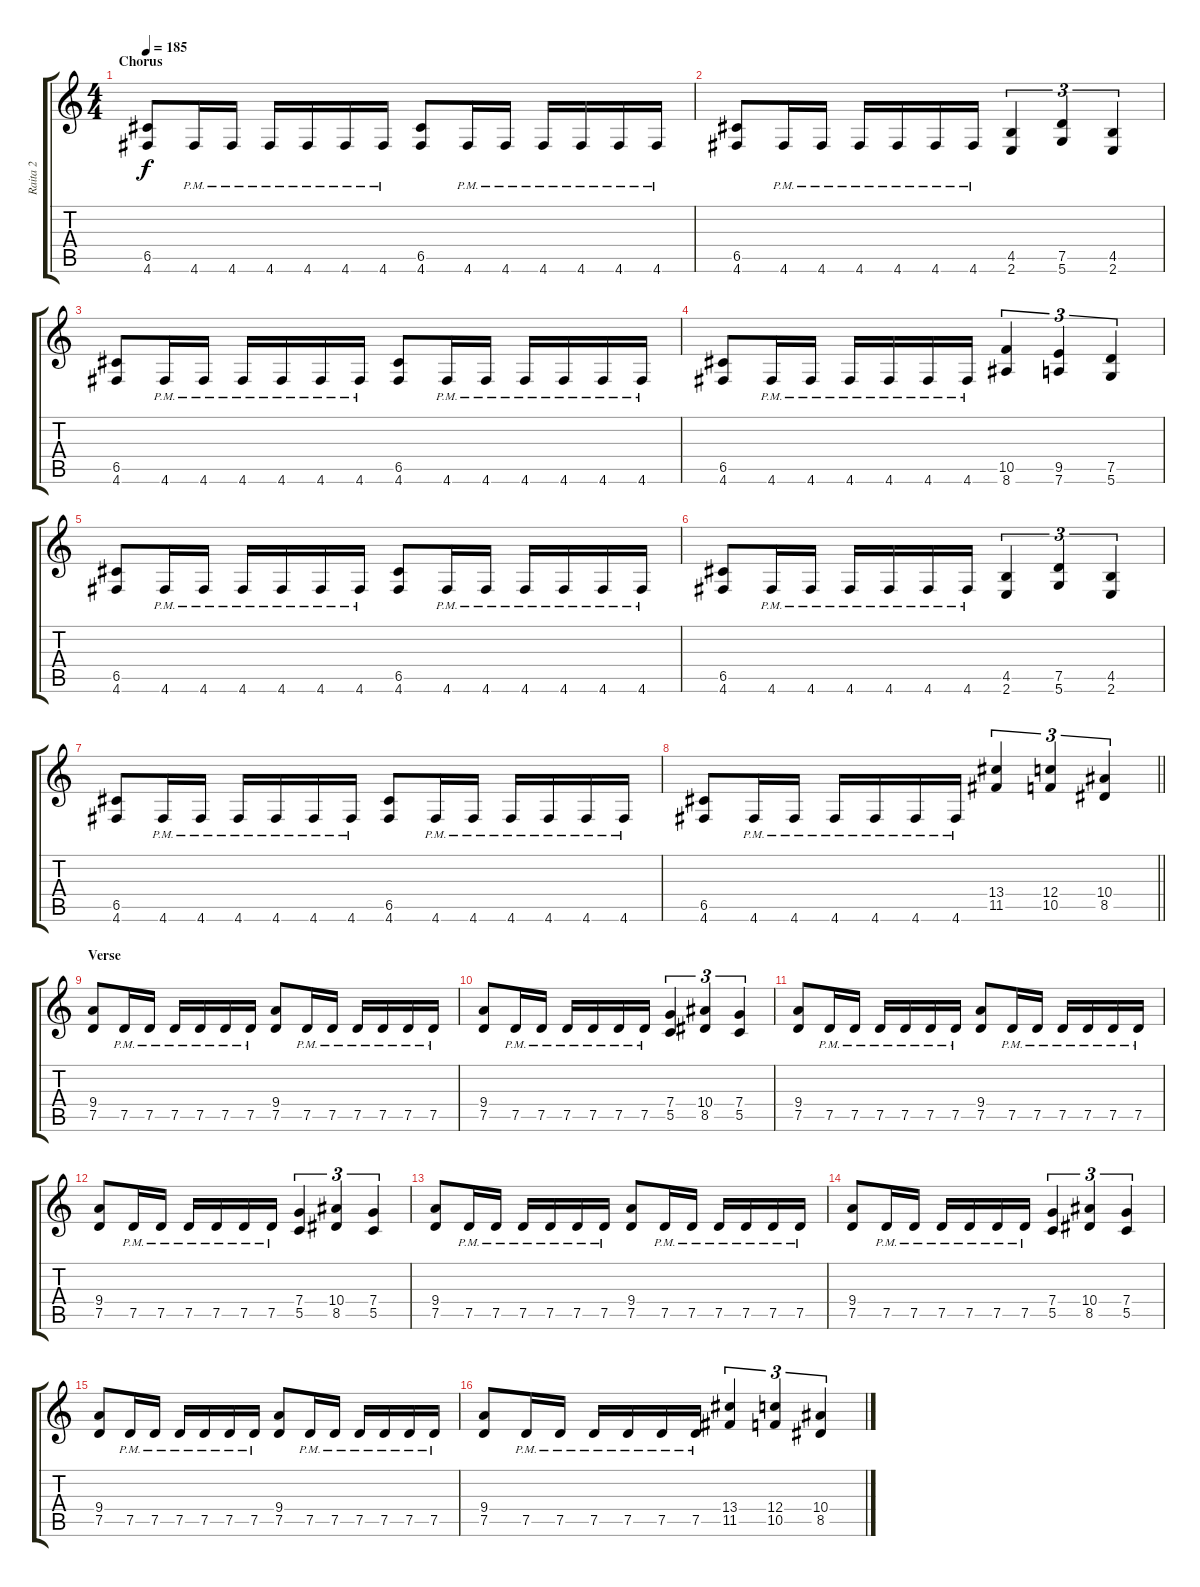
\track ("Raita 2" "Raita 2") {instrument distortionguitar}
\staff {score tabs}
\tuning (D4 A3 F3 C3 G2 D2) {hide}
\ts (4 4)
\section ("" "Chorus")
\tempo 185
\clef g2
\ks c
(6.5 4.6).8{dy f} 4.6{pm}.16 4.6{pm}.16 4.6{pm}.16 4.6{pm}.16 4.6{pm}.16 4.6{pm}.16 (6.5 4.6).8 4.6{pm}.16 4.6{pm}.16 4.6{pm}.16 4.6{pm}.16 4.6{pm}.16 4.6{pm}.16 |
(6.5 4.6).8 4.6{pm}.16 4.6{pm}.16 4.6{pm}.16 4.6{pm}.16 4.6{pm}.16 4.6{pm}.16 (4.5 2.6).4{tu (3 2)} (7.5 5.6).4{tu (3 2)} (4.5 2.6).4{tu (3 2)} |
(6.5 4.6).8 4.6{pm}.16 4.6{pm}.16 4.6{pm}.16 4.6{pm}.16 4.6{pm}.16 4.6{pm}.16 (6.5 4.6).8 4.6{pm}.16 4.6{pm}.16 4.6{pm}.16 4.6{pm}.16 4.6{pm}.16 4.6{pm}.16 |
(6.5 4.6).8 4.6{pm}.16 4.6{pm}.16 4.6{pm}.16 4.6{pm}.16 4.6{pm}.16 4.6{pm}.16 (10.5 8.6).4{tu (3 2)} (9.5 7.6).4{tu (3 2)} (7.5 5.6).4{tu (3 2)} |
(6.5 4.6).8 4.6{pm}.16 4.6{pm}.16 4.6{pm}.16 4.6{pm}.16 4.6{pm}.16 4.6{pm}.16 (6.5 4.6).8 4.6{pm}.16 4.6{pm}.16 4.6{pm}.16 4.6{pm}.16 4.6{pm}.16 4.6{pm}.16 |
(6.5 4.6).8 4.6{pm}.16 4.6{pm}.16 4.6{pm}.16 4.6{pm}.16 4.6{pm}.16 4.6{pm}.16 (4.5 2.6).4{tu (3 2)} (7.5 5.6).4{tu (3 2)} (4.5 2.6).4{tu (3 2)} |
(6.5 4.6).8 4.6{pm}.16 4.6{pm}.16 4.6{pm}.16 4.6{pm}.16 4.6{pm}.16 4.6{pm}.16 (6.5 4.6).8 4.6{pm}.16 4.6{pm}.16 4.6{pm}.16 4.6{pm}.16 4.6{pm}.16 4.6{pm}.16 |
\barLineRight lightlight
(6.5 4.6).8 4.6{pm}.16 4.6{pm}.16 4.6{pm}.16 4.6{pm}.16 4.6{pm}.16 4.6{pm}.16 (13.4 11.5).4{tu (3 2)} (12.4 10.5).4{tu (3 2)} (10.4 8.5).4{tu (3 2)} |
\section ("" "Verse")
(9.4 7.5).8 7.5{pm}.16 7.5{pm}.16 7.5{pm}.16 7.5{pm}.16 7.5{pm}.16 7.5{pm}.16 (9.4 7.5).8 7.5{pm}.16 7.5{pm}.16 7.5{pm}.16 7.5{pm}.16 7.5{pm}.16 7.5{pm}.16 |
(9.4 7.5).8 7.5{pm}.16 7.5{pm}.16 7.5{pm}.16 7.5{pm}.16 7.5{pm}.16 7.5{pm}.16 (7.4 5.5).4{tu (3 2)} (10.4 8.5).4{tu (3 2)} (7.4 5.5).4{tu (3 2)} |
(9.4 7.5).8 7.5{pm}.16 7.5{pm}.16 7.5{pm}.16 7.5{pm}.16 7.5{pm}.16 7.5{pm}.16 (9.4 7.5).8 7.5{pm}.16 7.5{pm}.16 7.5{pm}.16 7.5{pm}.16 7.5{pm}.16 7.5{pm}.16 |
(9.4 7.5).8 7.5{pm}.16 7.5{pm}.16 7.5{pm}.16 7.5{pm}.16 7.5{pm}.16 7.5{pm}.16 (7.4 5.5).4{tu (3 2)} (10.4 8.5).4{tu (3 2)} (7.4 5.5).4{tu (3 2)} |
(9.4 7.5).8 7.5{pm}.16 7.5{pm}.16 7.5{pm}.16 7.5{pm}.16 7.5{pm}.16 7.5{pm}.16 (9.4 7.5).8 7.5{pm}.16 7.5{pm}.16 7.5{pm}.16 7.5{pm}.16 7.5{pm}.16 7.5{pm}.16 |
(9.4 7.5).8 7.5{pm}.16 7.5{pm}.16 7.5{pm}.16 7.5{pm}.16 7.5{pm}.16 7.5{pm}.16 (7.4 5.5).4{tu (3 2)} (10.4 8.5).4{tu (3 2)} (7.4 5.5).4{tu (3 2)} |
(9.4 7.5).8 7.5{pm}.16 7.5{pm}.16 7.5{pm}.16 7.5{pm}.16 7.5{pm}.16 7.5{pm}.16 (9.4 7.5).8 7.5{pm}.16 7.5{pm}.16 7.5{pm}.16 7.5{pm}.16 7.5{pm}.16 7.5{pm}.16 |
(9.4 7.5).8 7.5{pm}.16 7.5{pm}.16 7.5{pm}.16 7.5{pm}.16 7.5{pm}.16 7.5{pm}.16 (13.4 11.5).4{tu (3 2)} (12.4 10.5).4{tu (3 2)} (10.4 8.5).4{tu (3 2)}
